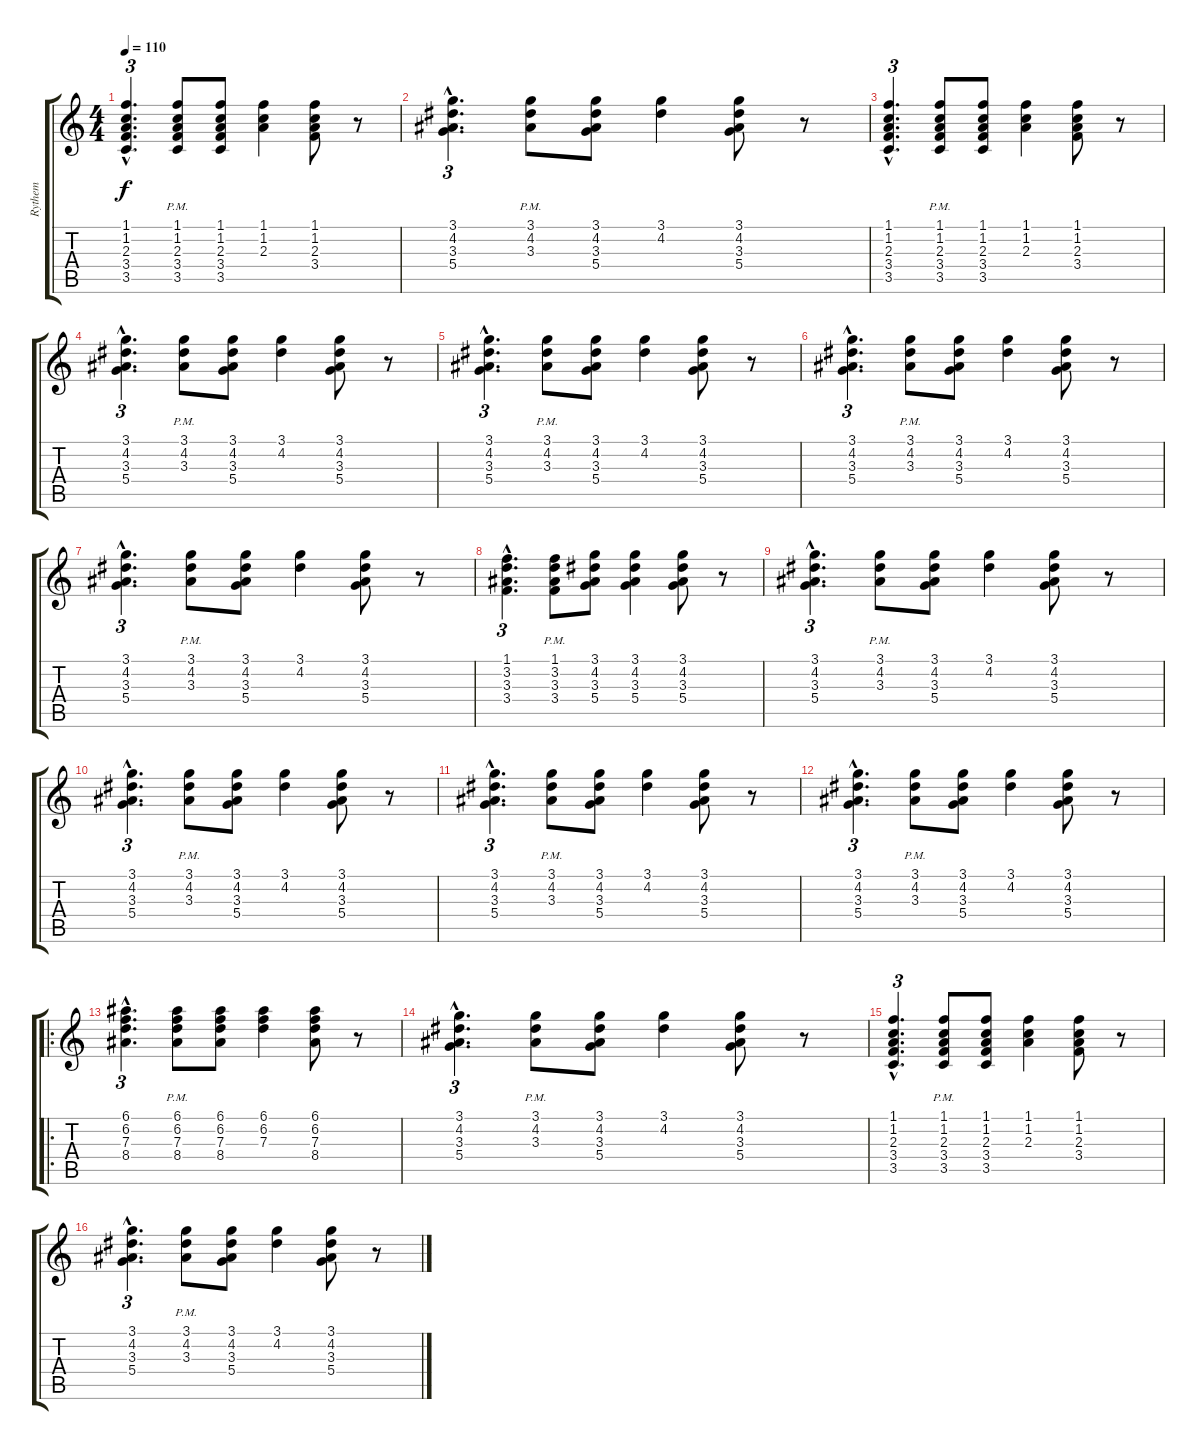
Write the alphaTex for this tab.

\track ("Rythem" "Rythem") {instrument electricguitarclean}
\staff {score tabs}
\tuning (E4 B3 G3 D3 A2 E2) {hide}
\ts (4 4)
\tempo 110
\clef g2
\ks c
(1.1{hac} 1.2{hac} 2.3{hac} 3.4{hac} 3.5{hac}).4{d tu (3 2) dy f} (1.1{pm} 1.2{pm} 2.3{pm} 3.4{pm} 3.5).8 (1.1 1.2 2.3 3.4 3.5).8 (1.1 1.2 2.3).4 (1.1 1.2 2.3 3.4).8 r.8 |
(3.1{hac} 4.2{hac} 3.3{hac} 5.4{hac}).4{d tu (3 2)} (3.1{pm} 4.2{pm} 3.3{pm}).8 (3.1 4.2 3.3 5.4).8 (3.1 4.2).4 (3.1 4.2 3.3 5.4).8 r.8 |
(1.1{hac} 1.2{hac} 2.3{hac} 3.4{hac} 3.5{hac}).4{d tu (3 2)} (1.1{pm} 1.2{pm} 2.3{pm} 3.4{pm} 3.5).8 (1.1 1.2 2.3 3.4 3.5).8 (1.1 1.2 2.3).4 (1.1 1.2 2.3 3.4).8 r.8 |
(3.1{hac} 4.2{hac} 3.3{hac} 5.4{hac}).4{d tu (3 2)} (3.1{pm} 4.2{pm} 3.3{pm}).8 (3.1 4.2 3.3 5.4).8 (3.1 4.2).4 (3.1 4.2 3.3 5.4).8 r.8 |
(3.1{hac} 4.2{hac} 3.3{hac} 5.4{hac}).4{d tu (3 2)} (3.1{pm} 4.2{pm} 3.3{pm}).8 (3.1 4.2 3.3 5.4).8 (3.1 4.2).4 (3.1 4.2 3.3 5.4).8 r.8 |
(3.1{hac} 4.2{hac} 3.3{hac} 5.4{hac}).4{d tu (3 2)} (3.1{pm} 4.2{pm} 3.3{pm}).8 (3.1 4.2 3.3 5.4).8 (3.1 4.2).4 (3.1 4.2 3.3 5.4).8 r.8 |
(3.1{hac} 4.2{hac} 3.3{hac} 5.4{hac}).4{d tu (3 2)} (3.1{pm} 4.2{pm} 3.3{pm}).8 (3.1 4.2 3.3 5.4).8 (3.1 4.2).4 (3.1 4.2 3.3 5.4).8 r.8 |
(1.1{hac} 3.2{hac} 3.3{hac} 3.4{hac}).4{d tu (3 2)} (1.1{pm} 3.2{pm} 3.3{pm} 3.4{pm}).8 (3.1 4.2 3.3 5.4).8 (3.1 4.2 3.3 5.4).4 (3.1 4.2 3.3 5.4).8 r.8 |
(3.1{hac} 4.2{hac} 3.3{hac} 5.4{hac}).4{d tu (3 2)} (3.1{pm} 4.2{pm} 3.3{pm}).8 (3.1 4.2 3.3 5.4).8 (3.1 4.2).4 (3.1 4.2 3.3 5.4).8 r.8 |
(3.1{hac} 4.2{hac} 3.3{hac} 5.4{hac}).4{d tu (3 2)} (3.1{pm} 4.2{pm} 3.3{pm}).8 (3.1 4.2 3.3 5.4).8 (3.1 4.2).4 (3.1 4.2 3.3 5.4).8 r.8 |
(3.1{hac} 4.2{hac} 3.3{hac} 5.4{hac}).4{d tu (3 2)} (3.1{pm} 4.2{pm} 3.3{pm}).8 (3.1 4.2 3.3 5.4).8 (3.1 4.2).4 (3.1 4.2 3.3 5.4).8 r.8 |
(3.1{hac} 4.2{hac} 3.3{hac} 5.4{hac}).4{d tu (3 2)} (3.1{pm} 4.2{pm} 3.3{pm}).8 (3.1 4.2 3.3 5.4).8 (3.1 4.2).4 (3.1 4.2 3.3 5.4).8 r.8 |
\ro
(6.1{hac} 6.2{hac} 7.3{hac} 8.4{hac}).4{d tu (3 2)} (6.1{pm} 6.2{pm} 7.3{pm} 8.4{pm}).8 (6.1 6.2 7.3 8.4).8 (6.1 6.2 7.3).4 (6.1 6.2 7.3 8.4).8 r.8 |
(3.1{hac} 4.2{hac} 3.3{hac} 5.4{hac}).4{d tu (3 2)} (3.1{pm} 4.2{pm} 3.3{pm}).8 (3.1 4.2 3.3 5.4).8 (3.1 4.2).4 (3.1 4.2 3.3 5.4).8 r.8 |
(1.1{hac} 1.2{hac} 2.3{hac} 3.4{hac} 3.5{hac}).4{d tu (3 2)} (1.1{pm} 1.2{pm} 2.3{pm} 3.4{pm} 3.5).8 (1.1 1.2 2.3 3.4 3.5).8 (1.1 1.2 2.3).4 (1.1 1.2 2.3 3.4).8 r.8 |
(3.1{hac} 4.2{hac} 3.3{hac} 5.4{hac}).4{d tu (3 2)} (3.1{pm} 4.2{pm} 3.3{pm}).8 (3.1 4.2 3.3 5.4).8 (3.1 4.2).4 (3.1 4.2 3.3 5.4).8 r.8
